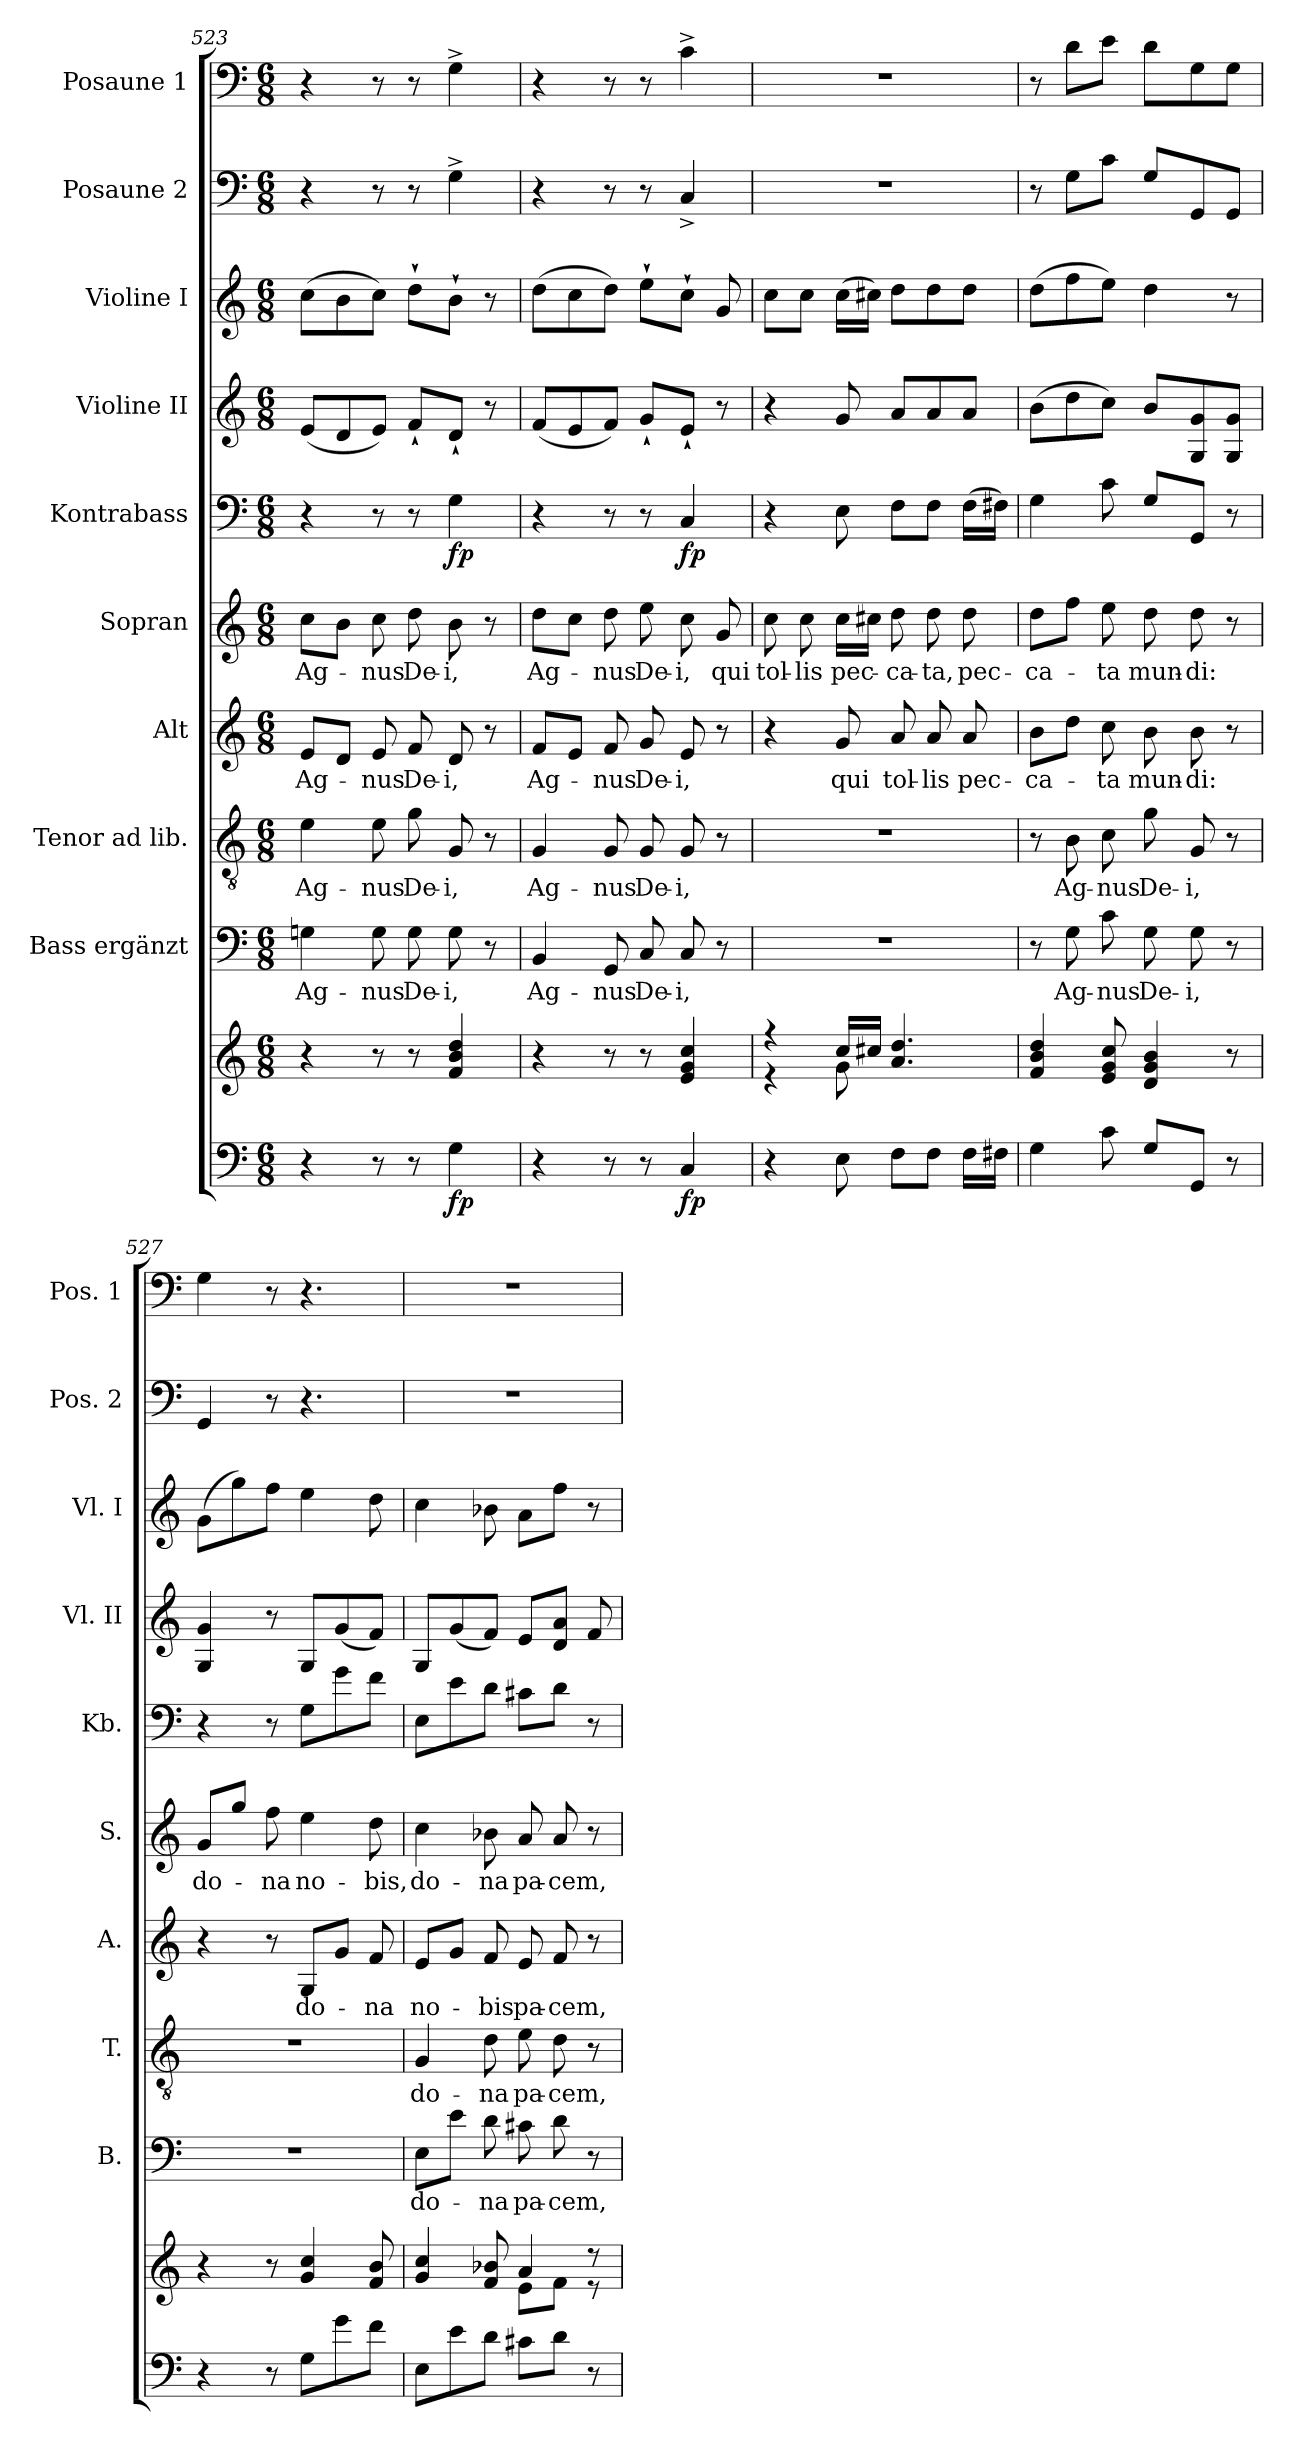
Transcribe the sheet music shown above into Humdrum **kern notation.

**kern	**kern	**dynam	**kern	**text	**kern	**text	**kern	**text	**kern	**text	**kern	**dynam	**kern	**kern	**kern	**kern
*part10	*part10	*part10	*part9	*part9	*part8	*part8	*part7	*part7	*part6	*part6	*part5	*part5	*part4	*part3	*part2	*part1
*staff11	*staff10	*staff10/11	*staff9	*staff9	*staff8	*staff8	*staff7	*staff7	*staff6	*staff6	*staff5	*staff5	*staff4	*staff3	*staff2	*staff1
*	*	*	*I"Bass ergänzt	*	*I"Tenor ad lib.	*	*I"Alt	*	*I"Sopran	*	*I"Kontrabass	*	*I"Violine II	*I"Violine I	*I"Posaune 2	*I"Posaune 1
*	*	*	*I'B.	*	*I'T.	*	*I'A.	*	*I'S.	*	*I'Kb.	*	*I'Vl. II	*I'Vl. I	*I'Pos. 2	*I'Pos. 1
*clefF4	*clefG2	*	*clefF4	*	*clefGv2	*	*clefG2	*	*clefG2	*	*clefF4	*	*clefG2	*clefG2	*clefF4	*clefF4
*	*	*	*	*	*	*	*	*	*	*	*ITrd7c12	*	*	*	*	*
*k[]	*k[]	*	*k[]	*	*k[]	*	*k[]	*	*k[]	*	*k[]	*	*k[]	*k[]	*k[]	*k[]
*C:	*C:	*	*C:	*	*C:	*	*C:	*	*C:	*	*C:	*	*C:	*C:	*C:	*C:
*M6/8	*M6/8	*	*M6/8	*	*M6/8	*	*M6/8	*	*M6/8	*	*M6/8	*	*M6/8	*M6/8	*M6/8	*M6/8
=523	=523	=523	=523	=523	=523	=523	=523	=523	=523	=523	=523	=523	=523	=523	=523	=523
!	!	!	!	!LO:LY:b	!	!LO:LY:b	!	!LO:LY:b	!	!LO:LY:b	!	!	!	!	!	!
4r	4r	.	4Gn\	Ag-	4e\	Ag-	8e/L	Ag-	8cc\L	Ag-	4r	.	(<8e/L	(>8cc\L	4r	4r
.	.	.	.	.	.	.	8d/J	.	8b\J	.	.	.	8d/	8b\	.	.
!	!	!	!	!LO:LY:b	!	!LO:LY:b	!	!LO:LY:b	!	!LO:LY:b	!	!	!	!	!	!
8r	8r	.	8G\	-nus	8e\	-nus	8e/	-nus	8cc\	-nus	8r	.	8e/J)	8cc\J)	8r	8r
!	!	!	!	!LO:LY:b	!	!LO:LY:b	!	!LO:LY:b	!	!LO:LY:b	!	!	!	!	!	!
8r	8r	.	8G\	De-	8g\	De-	8f/	De-	8dd\	De-	8r	.	8f`</L	8dd`>\L	8r	8r
!	!	!LO:DY:b=2	!	!LO:LY:b	!	!LO:LY:b	!	!LO:LY:b	!	!LO:LY:b	!	!LO:DY:b	!	!	!	!
4G\	4f/ 4b/ 4dd/	fp	8G\	-i,	8G/	-i,	8d/	-i,	8b\	-i,	4GG\	fp	8d`</J	8b`>\J	4G^>\	4G^>\
.	.	.	8r	.	8r	.	8r	.	8r	.	.	.	8r	8r	.	.
=524	=524	=524	=524	=524	=524	=524	=524	=524	=524	=524	=524	=524	=524	=524	=524	=524
!	!	!	!	!LO:LY:b	!	!LO:LY:b	!	!LO:LY:b	!	!LO:LY:b	!	!	!	!	!	!
4r	4r	.	4BB/	Ag-	4G/	Ag-	8f/L	Ag-	8dd\L	Ag-	4r	.	(<8f/L	(>8dd\L	4r	4r
.	.	.	.	.	.	.	8e/J	.	8cc\J	.	.	.	8e/	8cc\	.	.
!	!	!	!	!LO:LY:b	!	!LO:LY:b	!	!LO:LY:b	!	!LO:LY:b	!	!	!	!	!	!
8r	8r	.	8GG/	-nus	8G/	-nus	8f/	-nus	8dd\	-nus	8r	.	8f/J)	8dd\J)	8r	8r
!	!	!	!	!LO:LY:b	!	!LO:LY:b	!	!LO:LY:b	!	!LO:LY:b	!	!	!	!	!	!
8r	8r	.	8C/	De-	8G/	De-	8g/	De-	8ee\	De-	8r	.	8g`</L	8ee`>\L	8r	8r
!	!	!LO:DY:b=2	!	!LO:LY:b	!	!LO:LY:b	!	!LO:LY:b	!	!LO:LY:b	!	!LO:DY:b	!	!	!	!
4C/	4e/ 4g/ 4cc/	fp	8C/	-i,	8G/	-i,	8e/	-i,	8cc\	-i,	4CC/	fp	8e`</J	8cc`>\J	4C^</	4c^>\
!	!	!	!	!	!	!	!	!	!	!LO:LY:b	!	!	!	!	!	!
.	.	.	8r	.	8r	.	8r	.	8g/	qui	.	.	8r	8g/	.	.
=525	=525	=525	=525	=525	=525	=525	=525	=525	=525	=525	=525	=525	=525	=525	=525	=525
*	*^	*	*	*	*	*	*	*	*	*	*	*	*	*	*	*
!	!	!	!	!	!	!	!	!	!	!	!LO:LY:b	!	!	!	!	!	!
4r	4r	4r	.	2.r	.	2.r	.	4r	.	8cc\	tol-	4r	.	4r	8cc\L	2.r	2.r
!	!	!	!	!	!	!	!	!	!	!	!LO:LY:b	!	!	!	!	!	!
.	.	.	.	.	.	.	.	.	.	8cc\	-lis	.	.	.	8cc\J	.	.
!	!	!	!	!	!	!	!	!	!LO:LY:b	!	!LO:LY:b	!	!	!	!	!	!
8E\	16cc/LL	8g\	.	.	.	.	.	8g/	qui	16cc\LL	pec-	8EE\	.	8g/	(>16cc\LL	.	.
.	16cc#X/JJ	.	.	.	.	.	.	.	.	16cc#X\JJ	.	.	.	.	16cc#X\JJ)	.	.
!	!	!	!	!	!	!	!	!	!LO:LY:b	!	!LO:LY:b	!	!	!	!	!	!
8F\L	4.a/ 4.dd/	4.ryy	.	.	.	.	.	8a/	tol-	8dd\	-ca-	8FF\L	.	8a/L	8dd\L	.	.
!	!	!	!	!	!	!	!	!	!LO:LY:b	!	!LO:LY:b	!	!	!	!	!	!
8F\J	.	.	.	.	.	.	.	8a/	-lis	8dd\	-ta,	8FF\J	.	8a/	8dd\	.	.
!	!	!	!	!	!	!	!	!	!LO:LY:b	!	!LO:LY:b	!	!	!	!	!	!
16F\LL	.	.	.	.	.	.	.	8a/	pec-	8dd\	pec-	(>16FF\LL	.	8a/J	8dd\J	.	.
16F#X\JJ	.	.	.	.	.	.	.	.	.	.	.	16FF#X\JJ)	.	.	.	.	.
*	*v	*v	*	*	*	*	*	*	*	*	*	*	*	*	*	*	*
!!LO:PB:g=z
=526	=526	=526	=526	=526	=526	=526	=526	=526	=526	=526	=526	=526	=526	=526	=526	=526
!	!	!	!	!	!	!	!	!LO:LY:b	!	!LO:LY:b	!	!	!	!	!	!
4G\	4f/ 4b/ 4dd/	.	8r	.	8r	.	8b\L	-ca-	8dd\L	-ca-	4GG\	.	(>8b\L	(>8dd\L	8r	8r
!	!	!	!	!LO:LY:b	!	!LO:LY:b	!	!	!	!	!	!	!	!	!	!
.	.	.	8G\	Ag-	8B\	Ag-	8dd\J	.	8ff\J	.	.	.	8dd\	8ff\	8G\L	8d\L
!	!	!	!	!LO:LY:b	!	!LO:LY:b	!	!LO:LY:b	!	!LO:LY:b	!	!	!	!	!	!
8c\	8e/ 8g/ 8cc/	.	8c\	-nus	8c\	-nus	8cc\	-ta	8ee\	-ta	8C\	.	8cc\J)	8ee\J)	8c\J	8e\J
!	!	!	!	!LO:LY:b	!	!LO:LY:b	!	!LO:LY:b	!	!LO:LY:b	!	!	!	!	!	!
8G/L	4d/ 4g/ 4b/	.	8G\	De-	8g\	De-	8b\	mun-	8dd\	mun-	8GG/L	.	8b/L	4dd\	8G/L	8d\L
!	!	!	!	!LO:LY:b	!	!LO:LY:b	!	!LO:LY:b	!	!LO:LY:b	!	!	!	!	!	!
8GG/J	.	.	8G\	-i,	8G/	-i,	8b\	-di:	8dd\	-di:	8GGG/J	.	8G/ 8g/	.	8GG/	8G\
8r	8r	.	8r	.	8r	.	8r	.	8r	.	8r	.	8G/ 8g/J	8r	8GG/J	8G\J
=527	=527	=527	=527	=527	=527	=527	=527	=527	=527	=527	=527	=527	=527	=527	=527	=527
!	!	!	!	!	!	!	!	!	!	!LO:LY:b	!	!	!	!	!	!
4r	4r	.	2.r	.	2.r	.	4r	.	8g/L	do-	4r	.	4G/ 4g/	(>8g\L	4GG/	4G\
.	.	.	.	.	.	.	.	.	8gg/J	.	.	.	.	8gg\)	.	.
!	!	!	!	!	!	!	!	!	!	!LO:LY:b	!	!	!	!	!	!
8r	8r	.	.	.	.	.	8r	.	8ff\	-na	8r	.	8r	8ff\J	8r	8r
!	!	!	!	!	!	!	!	!LO:LY:b	!	!LO:LY:b	!	!	!	!	!	!
8G\L	4g/ 4cc/	.	.	.	.	.	8G/L	do-	4ee\	no-	8GG\L	.	8G/L	4ee\	4.r	4.r
8g\	.	.	.	.	.	.	8g/J	.	.	.	8G\	.	(<8g/	.	.	.
!	!	!	!	!	!	!	!	!LO:LY:b	!	!LO:LY:b	!	!	!	!	!	!
8f\J	8f/ 8b/	.	.	.	.	.	8f/	-na	8dd\	-bis,	8F\J	.	8f/J)	8dd\	.	.
=528	=528	=528	=528	=528	=528	=528	=528	=528	=528	=528	=528	=528	=528	=528	=528	=528
*	*^	*	*	*	*	*	*	*	*	*	*	*	*	*	*	*
!	!	!	!	!	!LO:LY:b	!	!LO:LY:b	!	!LO:LY:b	!	!LO:LY:b	!	!	!	!	!	!
8E\L	4g/ 4cc/	4.ryy	.	8E\L	do-	4G/	do-	8e/L	no-	4cc\	do-	8EE\L	.	8G/L	4cc\	2.r	2.r
8e\	.	.	.	8e\J	.	.	.	8g/J	.	.	.	8E\	.	(<8g/	.	.	.
!	!	!	!	!	!LO:LY:b	!	!LO:LY:b	!	!LO:LY:b	!	!LO:LY:b	!	!	!	!	!	!
8d\J	8f/ 8b-X/	.	.	8d\	-na	8d\	-na	8f/	-bis	8b-X\	-na	8D\J	.	8f/J)	8b-X\	.	.
!	!	!	!	!	!LO:LY:b	!	!LO:LY:b	!	!LO:LY:b	!	!LO:LY:b	!	!	!	!	!	!
8c#X\L	4a/	8e\L	.	8c#X\	pa-	8e\	pa-	8e/	pa-	8a/	pa-	8C#X\L	.	8e/L	8a\L	.	.
!	!	!	!	!	!LO:LY:b	!	!LO:LY:b	!	!LO:LY:b	!	!LO:LY:b	!	!	!	!	!	!
8d\J	.	8f\J	.	8d\	-cem,	8d\	-cem,	8f/	-cem,	8a/	-cem,	8D\J	.	8d/ 8a/J	8ff\J	.	.
8r	8r	8r	.	8r	.	8r	.	8r	.	8r	.	8r	.	8f/	8r	.	.
*	*v	*v	*	*	*	*	*	*	*	*	*	*	*	*	*	*	*
=	=	=	=	=	=	=	=	=	=	=	=	=	=	=	=	=
*-	*-	*-	*-	*-	*-	*-	*-	*-	*-	*-	*-	*-	*-	*-	*-	*-
